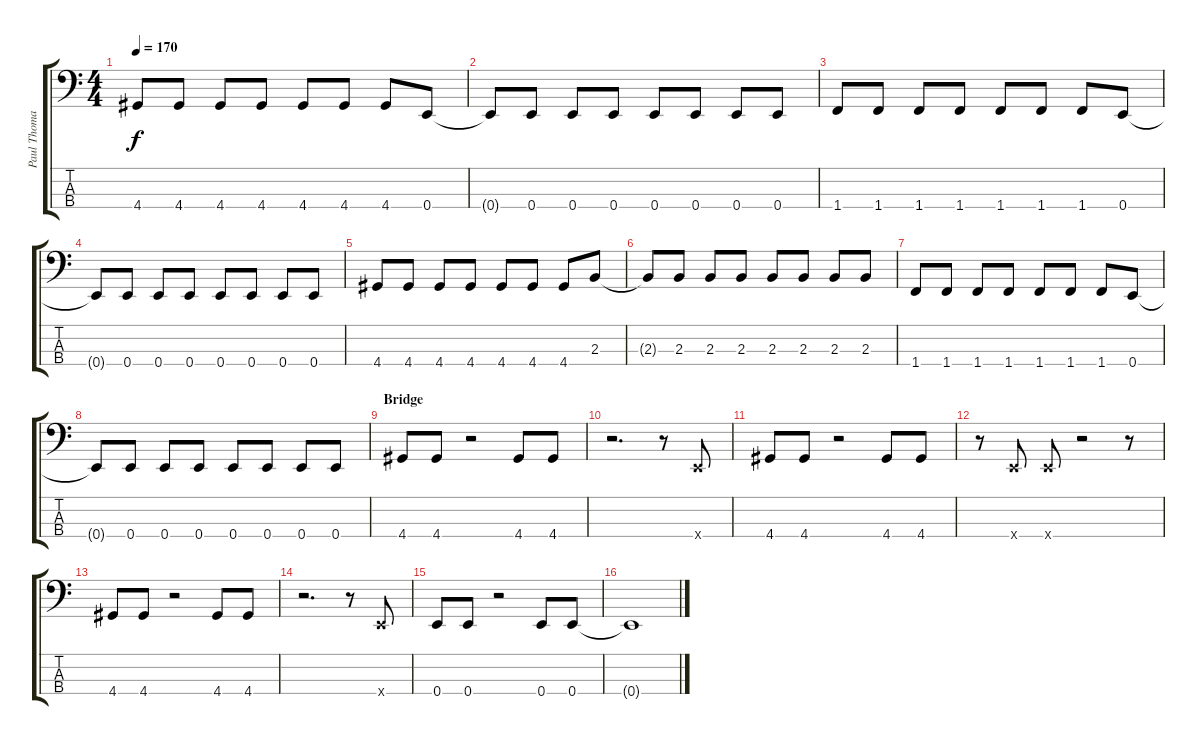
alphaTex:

\track ("Paul Thomas" "Paul Thoma") {instrument electricbassfinger}
\staff {score tabs}
\tuning (G2 D2 A1 E1) {hide}
\ts (4 4)
\tempo 170
\clef f4
\ks c
4.4.8{dy f} 4.4.8 4.4.8 4.4.8 4.4.8 4.4.8 4.4.8 0.4.8 |
0.4{t}.8 0.4.8 0.4.8 0.4.8 0.4.8 0.4.8 0.4.8 0.4.8 |
1.4.8 1.4.8 1.4.8 1.4.8 1.4.8 1.4.8 1.4.8 0.4.8 |
0.4{t}.8 0.4.8 0.4.8 0.4.8 0.4.8 0.4.8 0.4.8 0.4.8 |
4.4.8 4.4.8 4.4.8 4.4.8 4.4.8 4.4.8 4.4.8 2.3.8 |
2.3{t}.8 2.3.8 2.3.8 2.3.8 2.3.8 2.3.8 2.3.8 2.3.8 |
1.4.8 1.4.8 1.4.8 1.4.8 1.4.8 1.4.8 1.4.8 0.4.8 |
0.4{t}.8 0.4.8 0.4.8 0.4.8 0.4.8 0.4.8 0.4.8 0.4.8 |
\section ("" "Bridge")
4.4.8 4.4.8 r.2 4.4.8 4.4.8 |
r.2{d} r.8 0.4{x}.8 |
4.4.8 4.4.8 r.2 4.4.8 4.4.8 |
r.8 0.4{x}.8 0.4{x}.8 r.2 r.8 |
4.4.8 4.4.8 r.2 4.4.8 4.4.8 |
r.2{d} r.8 0.4{x}.8 |
0.4.8 0.4.8 r.2 0.4.8 0.4.8 |
0.4{t}.1
